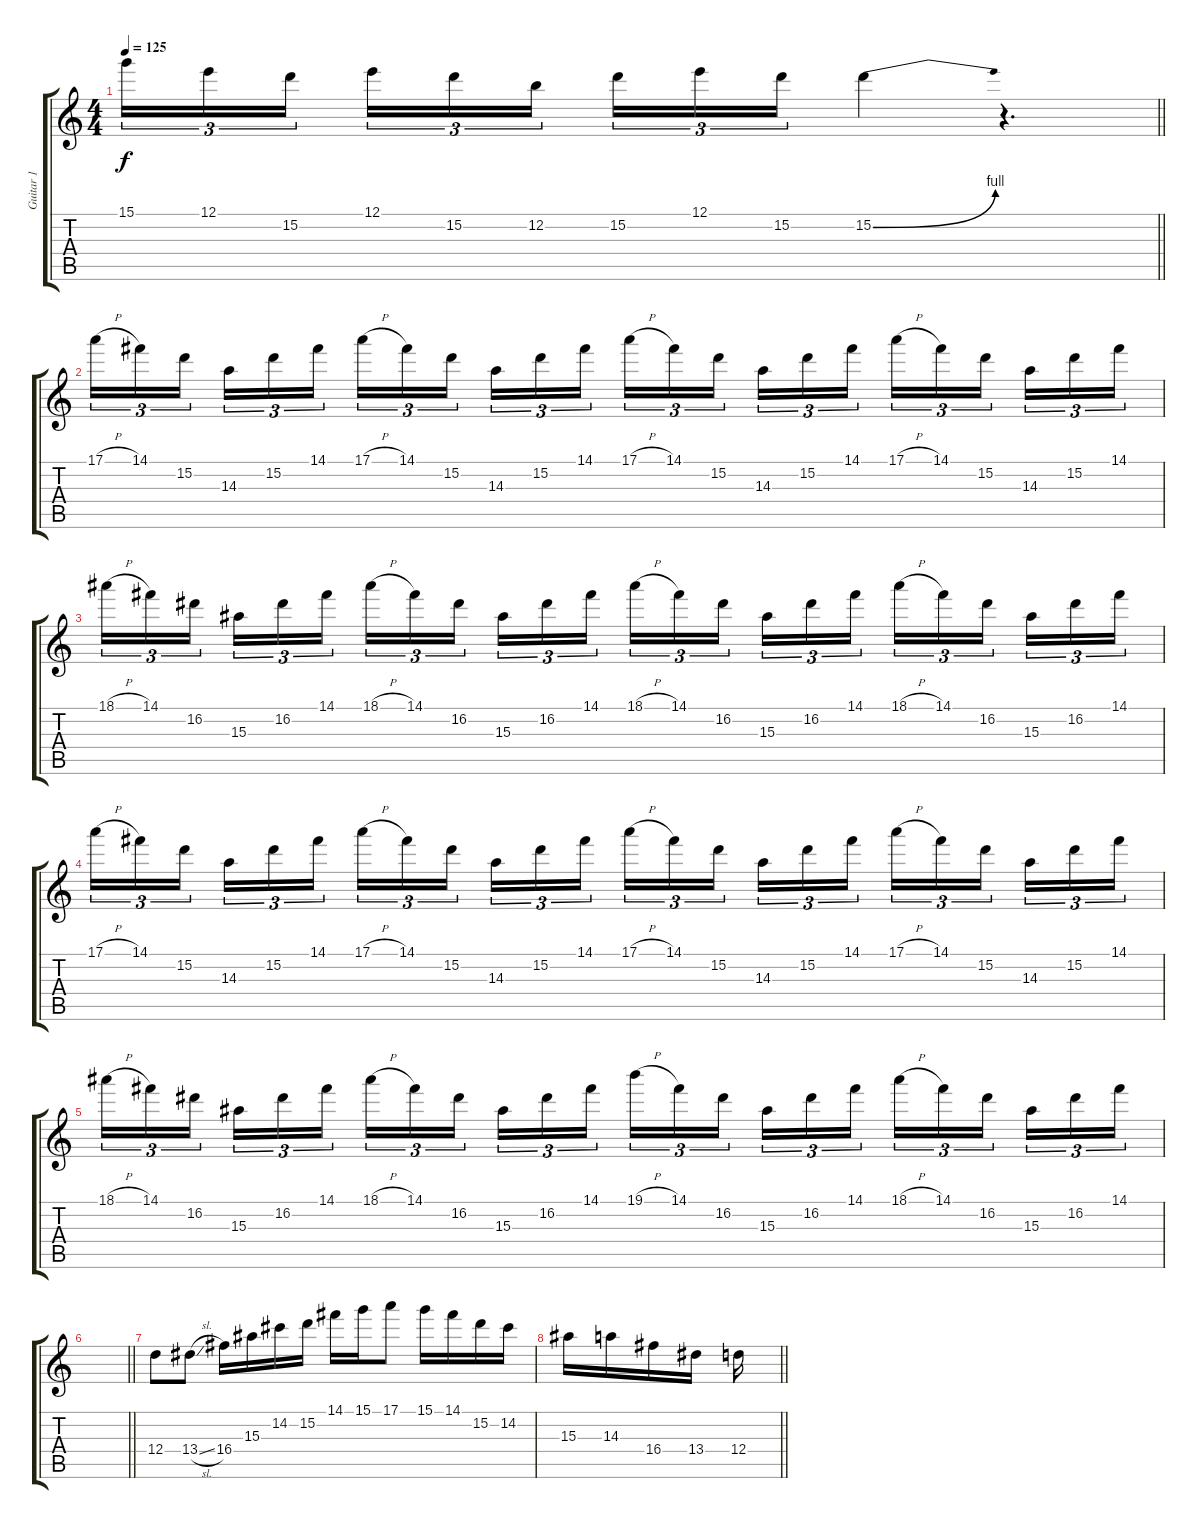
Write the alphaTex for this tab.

\track ("Guitar 1" "Guitar 1") {instrument distortionguitar}
\staff {score tabs}
\tuning (E4 B3 G3 D3 A2 D2) {hide}
\ts (4 4)
\tempo 125
\clef g2
\barLineRight lightlight
\ks c
15.1.16{tu (3 2) dy f} 12.1.16{tu (3 2)} 15.2.16{tu (3 2) beam splitsecondary} 12.1.16{tu (3 2)} 15.2.16{tu (3 2)} 12.2.16{tu (3 2)} 15.2.16{tu (3 2)} 12.1.16{tu (3 2)} 15.2.16{tu (3 2)} 15.2{be (bend 0 0 60 4)}.4 r.4{d} |
\section ("" "")
17.1{h}.16{tu (3 2)} 14.1.16{tu (3 2)} 15.2.16{tu (3 2) beam splitsecondary} 14.3.16{tu (3 2)} 15.2.16{tu (3 2)} 14.1.16{tu (3 2)} 17.1{h}.16{tu (3 2)} 14.1.16{tu (3 2)} 15.2.16{tu (3 2) beam splitsecondary} 14.3.16{tu (3 2)} 15.2.16{tu (3 2)} 14.1.16{tu (3 2)} 17.1{h}.16{tu (3 2)} 14.1.16{tu (3 2)} 15.2.16{tu (3 2) beam splitsecondary} 14.3.16{tu (3 2)} 15.2.16{tu (3 2)} 14.1.16{tu (3 2)} 17.1{h}.16{tu (3 2)} 14.1.16{tu (3 2)} 15.2.16{tu (3 2) beam splitsecondary} 14.3.16{tu (3 2)} 15.2.16{tu (3 2)} 14.1.16{tu (3 2)} |
18.1{h}.16{tu (3 2)} 14.1.16{tu (3 2)} 16.2.16{tu (3 2) beam splitsecondary} 15.3.16{tu (3 2)} 16.2.16{tu (3 2)} 14.1.16{tu (3 2)} 18.1{h}.16{tu (3 2)} 14.1.16{tu (3 2)} 16.2.16{tu (3 2) beam splitsecondary} 15.3.16{tu (3 2)} 16.2.16{tu (3 2)} 14.1.16{tu (3 2)} 18.1{h}.16{tu (3 2)} 14.1.16{tu (3 2)} 16.2.16{tu (3 2) beam splitsecondary} 15.3.16{tu (3 2)} 16.2.16{tu (3 2)} 14.1.16{tu (3 2)} 18.1{h}.16{tu (3 2)} 14.1.16{tu (3 2)} 16.2.16{tu (3 2) beam splitsecondary} 15.3.16{tu (3 2)} 16.2.16{tu (3 2)} 14.1.16{tu (3 2)} |
17.1{h}.16{tu (3 2)} 14.1.16{tu (3 2)} 15.2.16{tu (3 2) beam splitsecondary} 14.3.16{tu (3 2)} 15.2.16{tu (3 2)} 14.1.16{tu (3 2)} 17.1{h}.16{tu (3 2)} 14.1.16{tu (3 2)} 15.2.16{tu (3 2) beam splitsecondary} 14.3.16{tu (3 2)} 15.2.16{tu (3 2)} 14.1.16{tu (3 2)} 17.1{h}.16{tu (3 2)} 14.1.16{tu (3 2)} 15.2.16{tu (3 2) beam splitsecondary} 14.3.16{tu (3 2)} 15.2.16{tu (3 2)} 14.1.16{tu (3 2)} 17.1{h}.16{tu (3 2)} 14.1.16{tu (3 2)} 15.2.16{tu (3 2) beam splitsecondary} 14.3.16{tu (3 2)} 15.2.16{tu (3 2)} 14.1.16{tu (3 2)} |
18.1{h}.16{tu (3 2)} 14.1.16{tu (3 2)} 16.2.16{tu (3 2) beam splitsecondary} 15.3.16{tu (3 2)} 16.2.16{tu (3 2)} 14.1.16{tu (3 2)} 18.1{h}.16{tu (3 2)} 14.1.16{tu (3 2)} 16.2.16{tu (3 2) beam splitsecondary} 15.3.16{tu (3 2)} 16.2.16{tu (3 2)} 14.1.16{tu (3 2)} 19.1{h}.16{tu (3 2)} 14.1.16{tu (3 2)} 16.2.16{tu (3 2) beam splitsecondary} 15.3.16{tu (3 2)} 16.2.16{tu (3 2)} 14.1.16{tu (3 2)} 18.1{h}.16{tu (3 2)} 14.1.16{tu (3 2)} 16.2.16{tu (3 2) beam splitsecondary} 15.3.16{tu (3 2)} 16.2.16{tu (3 2)} 14.1.16{tu (3 2)} |
\barLineRight lightlight
|
\section ("" "")
12.4.8 13.4{sl}.8 16.4.16 15.3.16 14.2.16 15.2.16 14.1.16 15.1.16 17.1.8 15.1.16 14.1.16 15.2.16 14.2.16 |
\barLineRight lightlight
15.3.16 14.3.16 16.4.16 13.4.16 12.4.16
